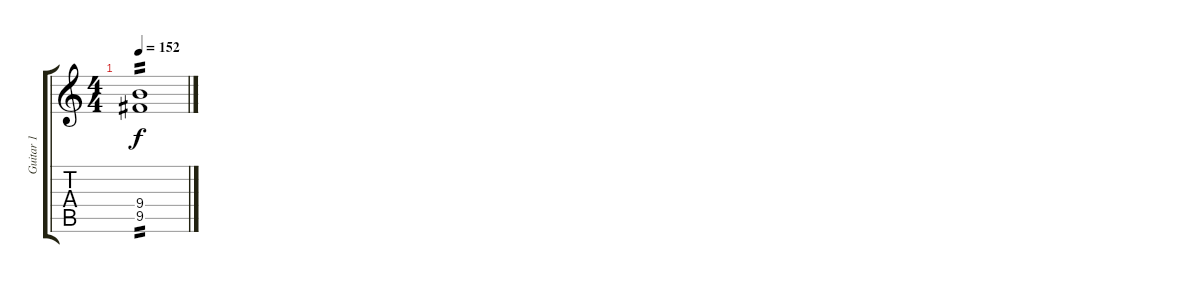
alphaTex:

\track ("Guitar 1" "Guitar 1") {instrument overdrivenguitar}
\staff {score tabs}
\tuning (E4 B3 G3 D3 A2 E2) {hide}
\ts (4 4)
\tempo 152
\clef g2
\ks c
(9.4 9.5).1{tp 2 dy f}
